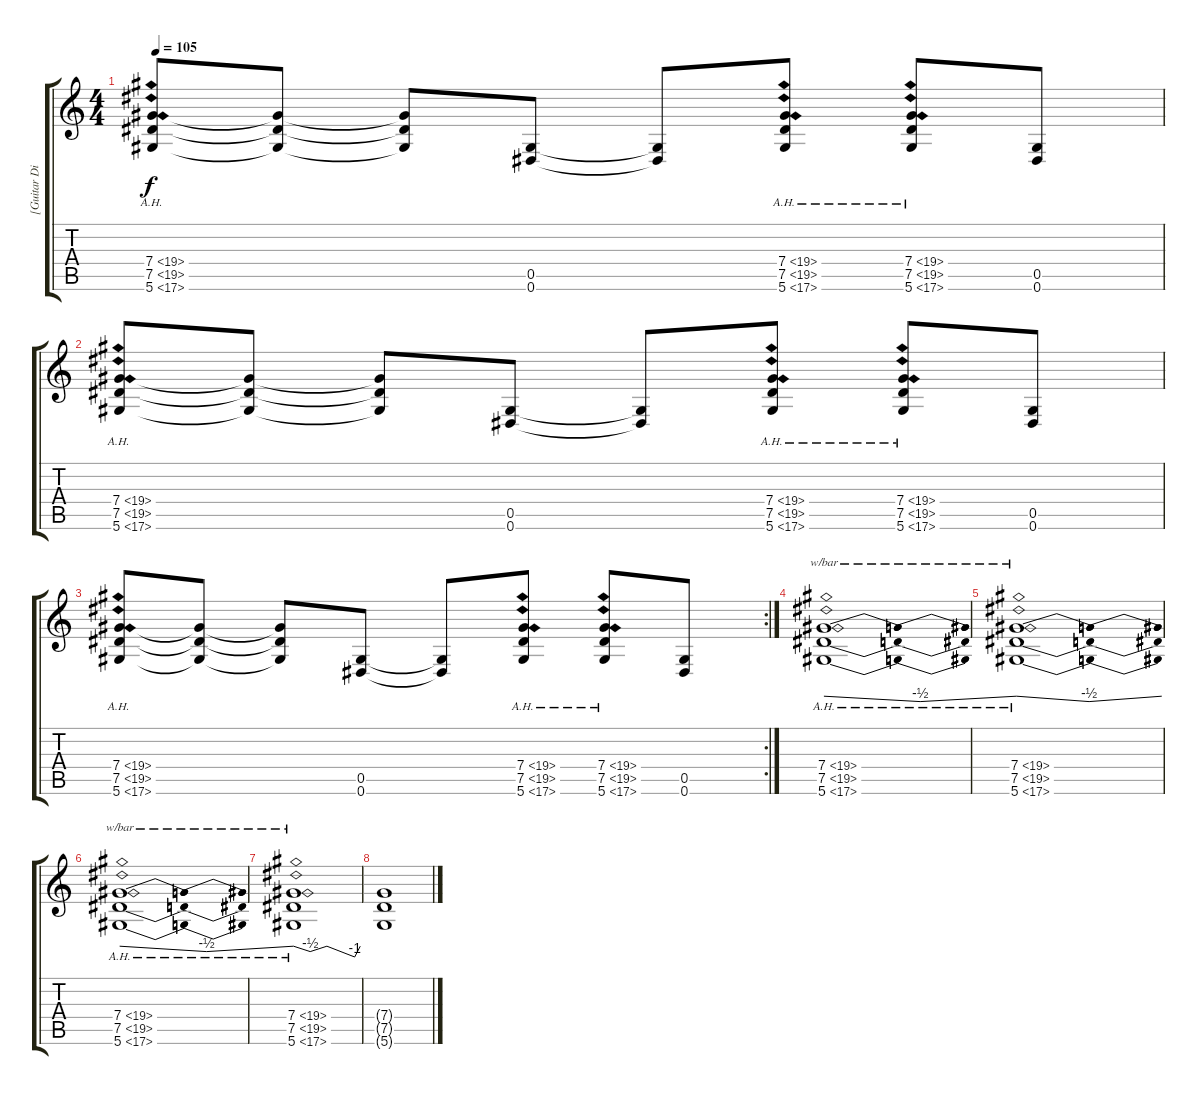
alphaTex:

\track ("[Guitar Distortion]" "[Guitar Di") {instrument distortionguitar}
\staff {score tabs}
\tuning (Eb4 Bb3 Gb3 Db3 Ab2 Eb2) {hide}
\ts (4 4)
\tempo 105
\clef g2
\ks c
(7.4{ah 12} 7.5{ah 12} 5.6{ah 12}).8{dy f} (7.4{t} 7.5{t} 5.6{t}).8 (7.4{t} 7.5{t} 5.6{t}).8 (0.5 0.6).8 (0.5{t} 0.6{t}).8 (7.4{ah 12} 7.5{ah 12} 5.6{ah 12}).8 (7.4{ah 12} 7.5{ah 12} 5.6{ah 12}).8 (0.5 0.6).8 |
(7.4{ah 12} 7.5{ah 12} 5.6{ah 12}).8 (7.4{t} 7.5{t} 5.6{t}).8 (7.4{t} 7.5{t} 5.6{t}).8 (0.5 0.6).8 (0.5{t} 0.6{t}).8 (7.4{ah 12} 7.5{ah 12} 5.6{ah 12}).8 (7.4{ah 12} 7.5{ah 12} 5.6{ah 12}).8 (0.5 0.6).8 |
\rc 2
(7.4{ah 12} 7.5{ah 12} 5.6{ah 12}).8 (7.4{t} 7.5{t} 5.6{t}).8 (7.4{t} 7.5{t} 5.6{t}).8 (0.5 0.6).8 (0.5{t} 0.6{t}).8 (7.4{ah 12} 7.5{ah 12} 5.6{ah 12}).8 (7.4{ah 12} 7.5{ah 12} 5.6{ah 12}).8 (0.5 0.6).8 |
(7.4{ah 12} 7.5{ah 12} 5.6{ah 12}).1{tbe (dip default 0 0 30 -2 60 0)} |
(7.4{ah 12} 7.5{ah 12} 5.6{ah 12}).1{tbe (dip default 0 0 30 -2 60 0)} |
(7.4{ah 12} 7.5{ah 12} 5.6{ah 12}).1{tbe (dip default 0 0 30 -2 60 0)} |
(7.4{ah 12} 7.5{ah 12} 5.6{ah 12}).1{tbe (custom default 0 0 15 -2 30 0 55 -4 60 0)} |
(7.4{t} 7.5{t} 5.6{t}).1
